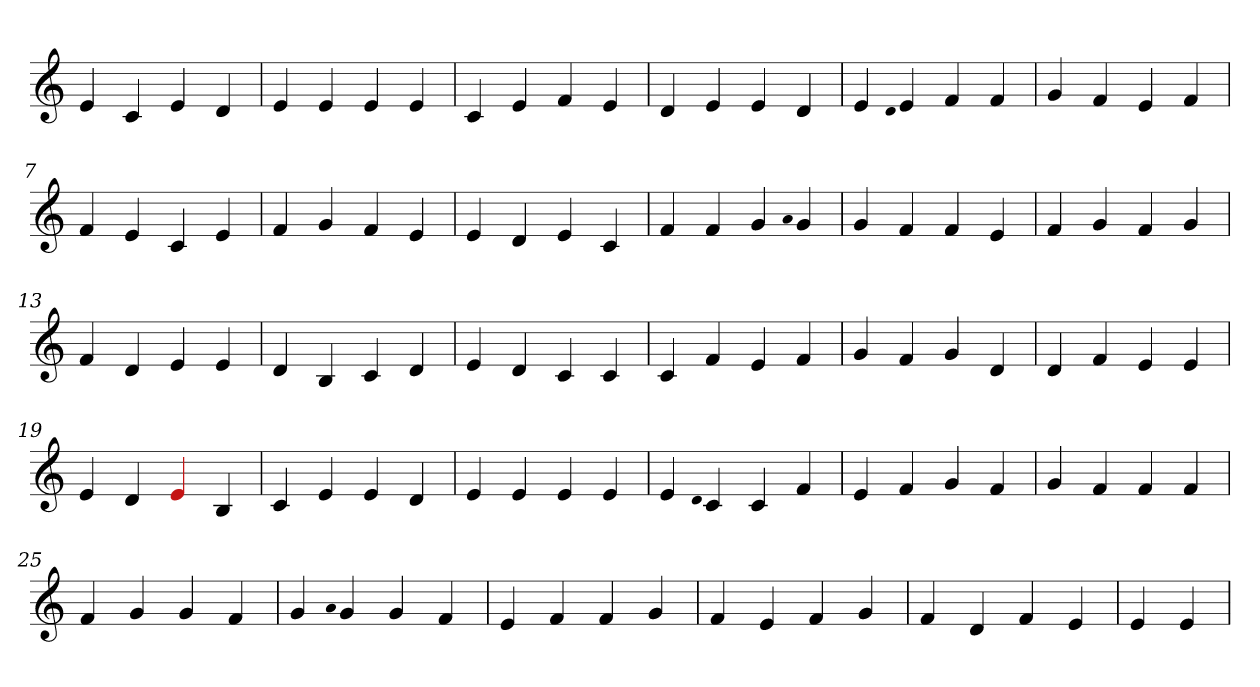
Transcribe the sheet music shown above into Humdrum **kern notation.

**kern
*part1
*staff1
*clefG2
=1
4e
4c
4e
4d
=2
4e
4e
4e
4e
=3
4c
4e
4f
4e
=4
4d
4e
4e
4d
=5
4e
qqd
4e
4f
4f
=6
4g
4f
4e
4f
=7
4f
4e
4c
4e
=8
4f
4g
4f
4e
=9
4e
4d
4e
4c
=10
4f
4f
4g
qqa
4g
=11
4g
4f
4f
4e
=12
4f
4g
4f
4g
=13
4f
4d
4e
4e
=14
4d
4B
4c
4d
=15
4e
4d
4c
4c
=16
4c
4f
4e
4f
=17
4g
4f
4g
4d
=18
4d
4f
4e
4e
=19
4e
4d
4Re
4B
=20
4c
4e
4e
4d
=21
4e
4e
4e
4e
=22
4e
qqd
4c
4c
4f
=23
4e
4f
4g
4f
=24
4g
4f
4f
4f
=25
4f
4g
4g
4f
=26
4g
qqa
4g
4g
4f
=27
4e
4f
4f
4g
=28
4f
4e
4f
4g
=29
4f
4d
4f
4e
=30
4e
4e
=
*-
